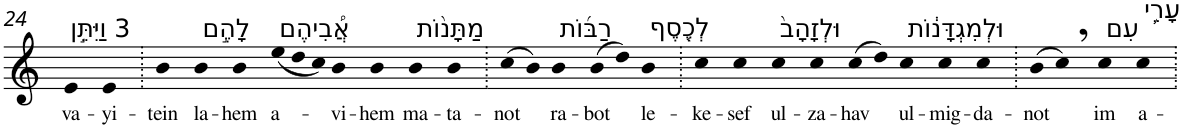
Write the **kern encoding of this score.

**kern	**text
*part1	*part1
*staff1	*staff1
*I"Piano	*
*I'Pno	*
!!LO:PB:g=z
*clefG2	*
*k[]	*
=24	=24
!LO:TX:a:t=3 וַיִּתֵּ֣ן	!
!	!LO:LY:b
4e	va-
!	!LO:LY:b
4e	-yi-
=25.	=25.
!	!LO:LY:b
4b	-tein
!LO:TX:a:t=לָהֶ֣ם	!
!	!LO:LY:b
4b	la-
!	!LO:LY:b
4b	-hem
*Xtuplet	*
!LO:TX:a:t=אֲ֠בִיהֶם	!
!	!LO:LY:b
(<12ee	a-
12dd	.
12cc)	.
!	!LO:LY:b
4b	-vi-
!	!LO:LY:b
4b	-hem
!LO:TX:a:t=מַתָּנ֨וֹת	!
!	!LO:LY:b
4b	ma-
!	!LO:LY:b
4b	-ta-
=26.	=26.
!	!LO:LY:b
(>8cc	-not
8b)	.
!LO:TX:a:t=רַבּ֜וֹת	!
!	!LO:LY:b
4b	ra-
!	!LO:LY:b
(>8b	-bot
8dd)	.
!LO:TX:a:t=לְכֶ֤סֶף	!
!	!LO:LY:b
4b	le-
=27.	=27.
!	!LO:LY:b
4cc	-ke-
!	!LO:LY:b
4cc	-sef
!LO:TX:a:t=וּלְזָהָב֙	!
!	!LO:LY:b
4cc	ul-
!	!LO:LY:b
4cc	-za-
!	!LO:LY:b
(>8cc	-hav
8dd)	.
!LO:TX:a:t=וּלְמִגְדָּנ֔וֹת	!
!	!LO:LY:b
4cc	ul-
!	!LO:LY:b
4cc	-mig-
!	!LO:LY:b
4cc	-da-
=28.	=28.
!	!LO:LY:b
(>8b	-not
8cc,)	.
!LO:TX:a:t=עִם	!
!	!LO:LY:b
4cc	im
!LO:TX:a:t=עָרֵ֥י	!
!	!LO:LY:b
4cc	a-
=.	=.
*-	*-
